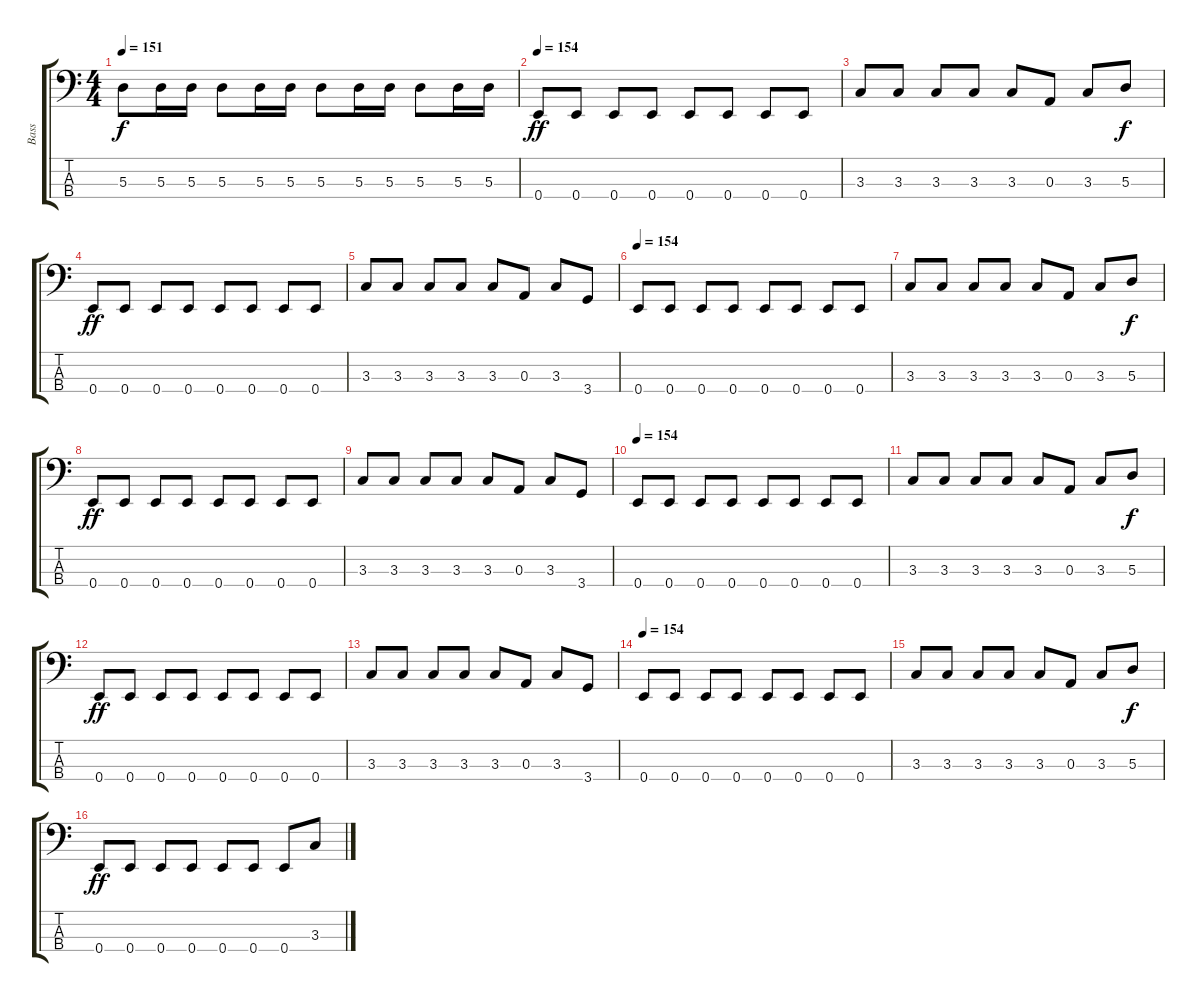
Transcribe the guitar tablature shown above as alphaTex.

\track ("Bass" "Bass") {instrument electricbassfinger}
\staff {score tabs}
\tuning (G2 D2 A1 E1) {hide}
\ts (4 4)
\tempo 151
\clef f4
\ks c
5.3.8{dy f} 5.3.16 5.3.16 5.3.8 5.3.16 5.3.16 5.3.8 5.3.16 5.3.16 5.3.8 5.3.16 5.3.16 |
\tempo 154
0.4.8{dy ff} 0.4.8 0.4.8 0.4.8 0.4.8 0.4.8 0.4.8 0.4.8 |
3.3.8 3.3.8 3.3.8 3.3.8 3.3.8 0.3.8 3.3.8 5.3.8{dy f} |
0.4.8{dy ff} 0.4.8 0.4.8 0.4.8 0.4.8 0.4.8 0.4.8 0.4.8 |
3.3.8 3.3.8 3.3.8 3.3.8 3.3.8 0.3.8 3.3.8 3.4.8 |
\tempo 154
0.4.8 0.4.8 0.4.8 0.4.8 0.4.8 0.4.8 0.4.8 0.4.8 |
3.3.8 3.3.8 3.3.8 3.3.8 3.3.8 0.3.8 3.3.8 5.3.8{dy f} |
0.4.8{dy ff} 0.4.8 0.4.8 0.4.8 0.4.8 0.4.8 0.4.8 0.4.8 |
3.3.8 3.3.8 3.3.8 3.3.8 3.3.8 0.3.8 3.3.8 3.4.8 |
\tempo 154
0.4.8 0.4.8 0.4.8 0.4.8 0.4.8 0.4.8 0.4.8 0.4.8 |
3.3.8 3.3.8 3.3.8 3.3.8 3.3.8 0.3.8 3.3.8 5.3.8{dy f} |
0.4.8{dy ff} 0.4.8 0.4.8 0.4.8 0.4.8 0.4.8 0.4.8 0.4.8 |
3.3.8 3.3.8 3.3.8 3.3.8 3.3.8 0.3.8 3.3.8 3.4.8 |
\tempo 154
0.4.8 0.4.8 0.4.8 0.4.8 0.4.8 0.4.8 0.4.8 0.4.8 |
3.3.8 3.3.8 3.3.8 3.3.8 3.3.8 0.3.8 3.3.8 5.3.8{dy f} |
0.4.8{dy ff} 0.4.8 0.4.8 0.4.8 0.4.8 0.4.8 0.4.8 3.3.8
